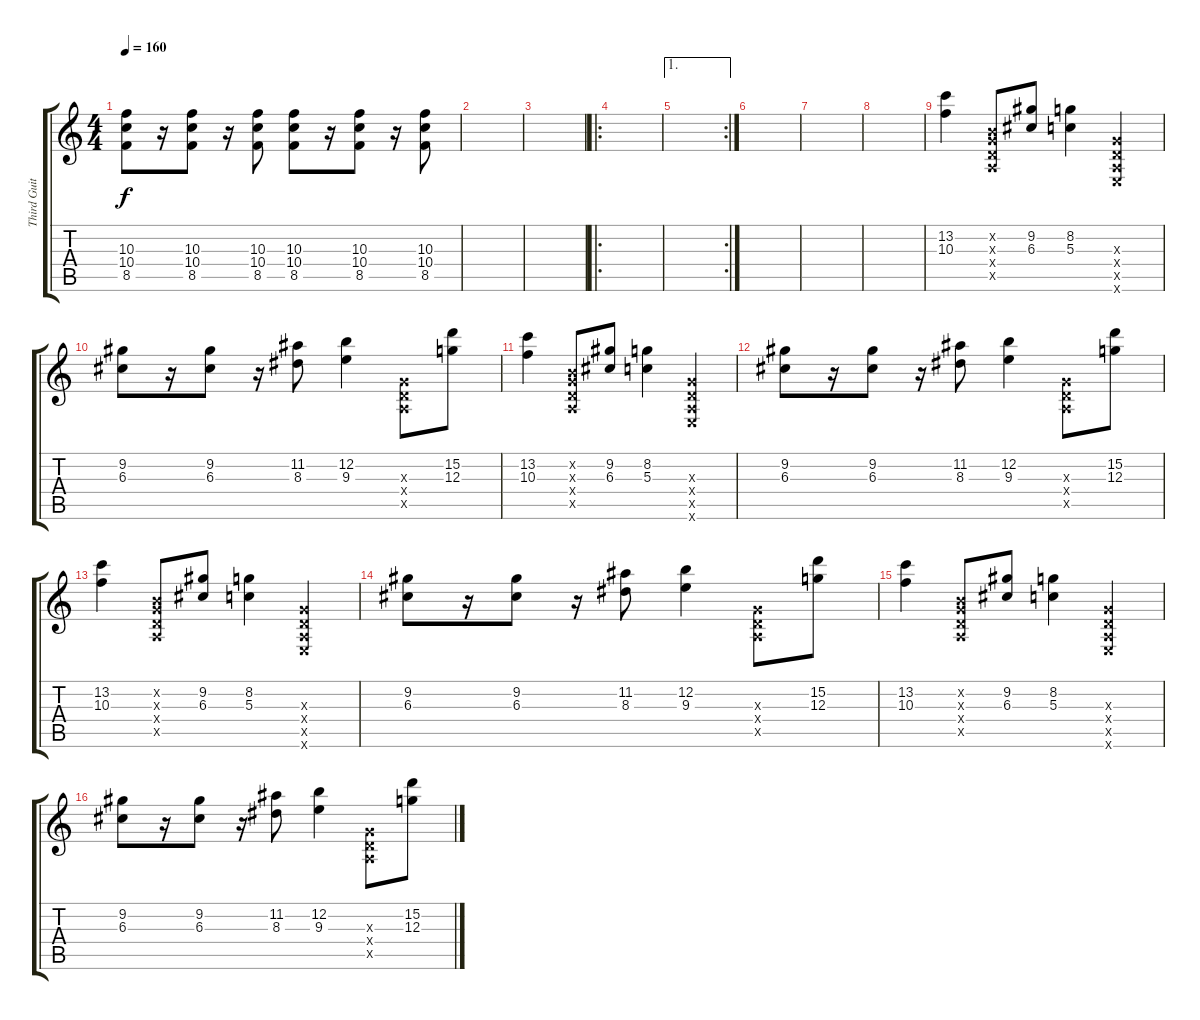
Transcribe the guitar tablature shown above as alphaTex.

\track ("Third Guitar" "Third Guit") {instrument acousticguitarsteel}
\staff {score tabs}
\tuning (E4 B3 G3 D3 A2 E2) {hide}
\ts (4 4)
\tempo 160
\clef g2
\ks c
(10.3 10.4 8.5).8{dy f} r.16 (10.3 10.4 8.5).8 r.16 (10.3 10.4 8.5).8 (10.3 10.4 8.5).8 r.16 (10.3 10.4 8.5).8 r.16 (10.3 10.4 8.5).8 |
|
|
\ro
|
\ae 1
\rc 2
|
|
|
|
(13.2 10.3).4{volume 10 instrument electricguitarclean} (0.2{x} 0.3{x} 0.4{x} 0.5{x}).8 (9.2 6.3).8 (8.2 5.3).4 (0.3{x} 0.4{x} 0.5{x} 0.6{x}).4 |
(9.2 6.3).8 r.16 (9.2 6.3).8 r.16 (11.2 8.3).8 (12.2 9.3).4 (0.3{x} 0.4{x} 0.5{x}).8 (15.2 12.3).8 |
(13.2 10.3).4 (0.2{x} 0.3{x} 0.4{x} 0.5{x}).8 (9.2 6.3).8 (8.2 5.3).4 (0.3{x} 0.4{x} 0.5{x} 0.6{x}).4 |
(9.2 6.3).8 r.16 (9.2 6.3).8 r.16 (11.2 8.3).8 (12.2 9.3).4 (0.3{x} 0.4{x} 0.5{x}).8 (15.2 12.3).8 |
(13.2 10.3).4 (0.2{x} 0.3{x} 0.4{x} 0.5{x}).8 (9.2 6.3).8 (8.2 5.3).4 (0.3{x} 0.4{x} 0.5{x} 0.6{x}).4 |
(9.2 6.3).8 r.16 (9.2 6.3).8 r.16 (11.2 8.3).8 (12.2 9.3).4 (0.3{x} 0.4{x} 0.5{x}).8 (15.2 12.3).8 |
(13.2 10.3).4 (0.2{x} 0.3{x} 0.4{x} 0.5{x}).8 (9.2 6.3).8 (8.2 5.3).4 (0.3{x} 0.4{x} 0.5{x} 0.6{x}).4 |
(9.2 6.3).8 r.16 (9.2 6.3).8 r.16 (11.2 8.3).8 (12.2 9.3).4 (0.3{x} 0.4{x} 0.5{x}).8 (15.2 12.3).8
